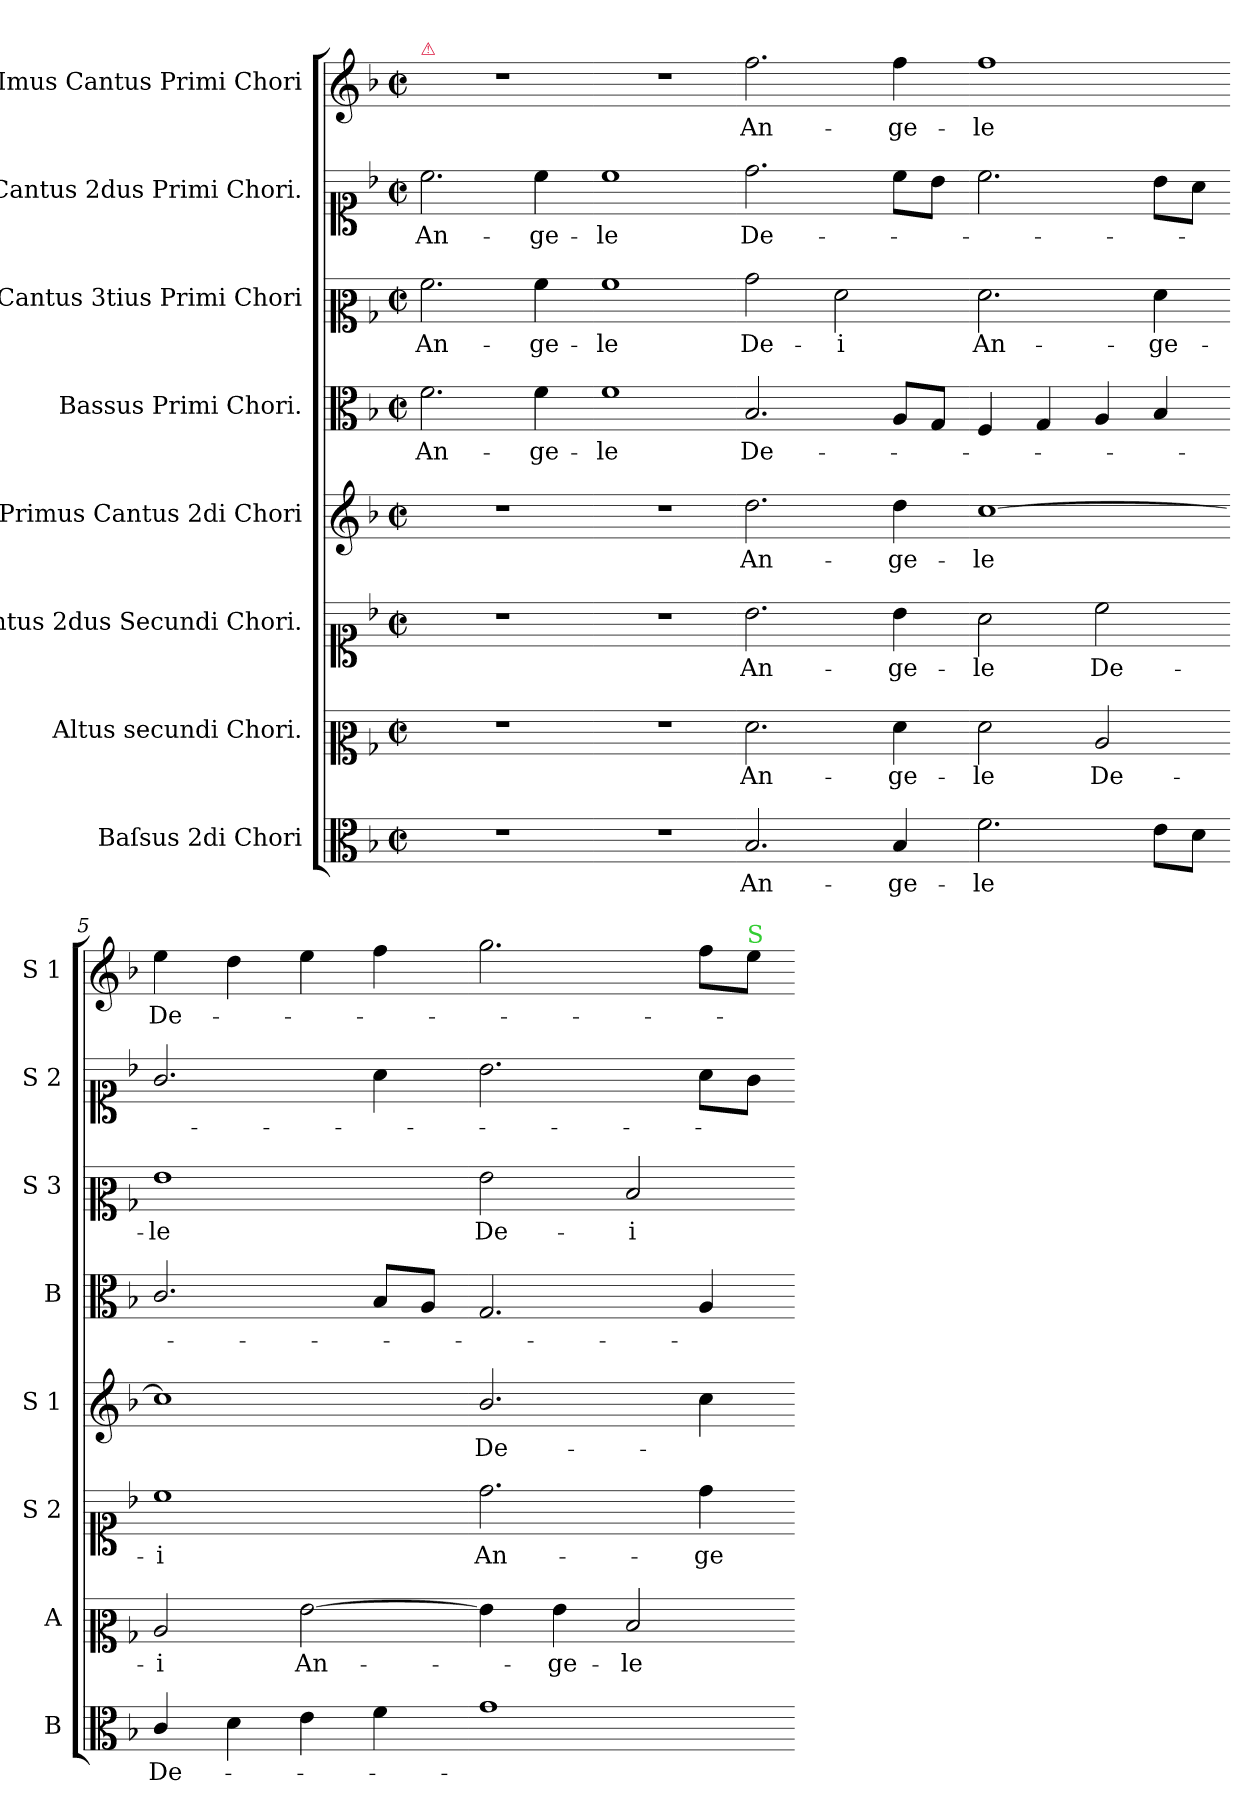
**kern	**text	**kern	**text	**kern	**text	**kern	**text	**kern	**text	**kern	**text	**kern	**text	**kern	**text
*part8	*part8	*part7	*part7	*part6	*part6	*part5	*part5	*part4	*part4	*part3	*part3	*part2	*part2	*part1	*part1
*staff8	*staff8	*staff7	*staff7	*staff6	*staff6	*staff5	*staff5	*staff4	*staff4	*staff3	*staff3	*staff2	*staff2	*staff1	*staff1
*I"Baſsus 2di Chori	*	*I"Altus secundi Chori.	*	*I"Cantus 2dus Secundi Chori.	*	*I"Primus Cantus 2di Chori	*	*I"Bassus Primi Chori.	*	*I"Cantus 3tius Primi Chori	*	*I"Cantus 2dus Primi Chori.	*	*I"Imus Cantus Primi Chori	*
*I'B	*	*I'A	*	*I'S 2	*	*I'S 1	*	*I'B	*	*I'S 3	*	*I'S 2	*	*I'S 1	*
*clefC3	*	*clefC2	*	*clefC1	*	*clefG2	*	*clefC3	*	*clefC2	*	*clefC1	*	*clefG2	*
*k[b-]	*	*k[b-]	*	*k[b-]	*	*k[b-]	*	*k[b-]	*	*k[b-]	*	*k[b-]	*	*k[b-]	*
*F:	*	*F:	*	*F:	*	*F:	*	*F:	*	*F:	*	*F:	*	*F:	*
*M2/2	*	*M2/2	*	*M2/2	*	*M2/2	*	*M2/2	*	*M2/2	*	*M2/2	*	*M2/2	*
*met(c|)	*	*met(c|)	*	*met(c|)	*	*met(c|)	*	*met(c|)	*	*met(c|)	*	*met(c|)	*	*met(c|)	*
=1	=1	=1	=1	=1	=1	=1	=1	=1	=1	=1	=1	=1	=1	=1	=1
!	!	!	!	!	!	!	!	!	!	!	!	!	!	!LO:TX:a:color=crimson:t=⚠	!
1r	.	1r	.	1r	.	1r	.	2.f\	An-	2.a\	An-	2.cc\	An-	1r	.
.	.	.	.	.	.	.	.	4f\	-ge-	4a\	-ge-	4cc\	-ge-	.	.
=2-	=2-	=2-	=2-	=2-	=2-	=2-	=2-	=2-	=2-	=2-	=2-	=2-	=2-	=2-	=2-
1r	.	1r	.	1r	.	1r	.	1f	-le	1a	-le	1cc	-le	1r	.
=3-	=3-	=3-	=3-	=3-	=3-	=3-	=3-	=3-	=3-	=3-	=3-	=3-	=3-	=3-	=3-
2.B-/	An-	2.f\	An-	2.b-\	An-	2.dd\	An-	2.B-/	De-	2b-\	De-	2.dd\	De-	2.ff\	An-
.	.	.	.	.	.	.	.	.	.	2f\	-i	.	.	.	.
4B-/	-ge-	4f\	-ge-	4b-\	-ge-	4dd\	-ge-	8A/L	.	.	.	8cc\L	.	4ff\	-ge-
.	.	.	.	.	.	.	.	8G/J	.	.	.	8b-\J	.	.	.
=4-	=4-	=4-	=4-	=4-	=4-	=4-	=4-	=4-	=4-	=4-	=4-	=4-	=4-	=4-	=4-
2.f\	-le	2f\	-le	2a\	-le	[1cc	-le	4F/	.	2.f\	An-	2.cc\	.	1ff	-le
.	.	.	.	.	.	.	.	4G/	.	.	.	.	.	.	.
.	.	2c/	De-	2cc\	De-	.	.	4A/	.	.	.	.	.	.	.
8e\L	.	.	.	.	.	.	.	4B-/	.	4f\	-ge-	8b-\L	.	.	.
8d\J	.	.	.	.	.	.	.	.	.	.	.	8a\J	.	.	.
=5-	=5-	=5-	=5-	=5-	=5-	=5-	=5-	=5-	=5-	=5-	=5-	=5-	=5-	=5-	=5-
4c/	De-	2c/	-i	1cc	-i	1cc]	.	2.c/	.	1g	-le	2.g/	.	4ee\	De-
4d\	.	.	.	.	.	.	.	.	.	.	.	.	.	4dd\	.
4e\	.	[2g\	An-	.	.	.	.	.	.	.	.	.	.	4ee\	.
4f\	.	.	.	.	.	.	.	8B-/L	.	.	.	4a\	.	4ff\	.
.	.	.	.	.	.	.	.	8A/J	.	.	.	.	.	.	.
=6-	=6-	=6-	=6-	=6-	=6-	=6-	=6-	=6-	=6-	=6-	=6-	=6-	=6-	=6-	=6-
1g	.	4g\]	.	2.dd\	An-	2.b-/	De-	2.G/	.	2g\	De-	2.b-\	.	2.gg\	.
.	.	4g\	-ge-	.	.	.	.	.	.	.	.	.	.	.	.
.	.	2d/	-le	.	.	.	.	.	.	2d/	-i	.	.	.	.
.	.	.	.	4dd\	-ge-	4cc\	.	4A/	.	.	.	8a\L	.	8ff\L	.
!	!	!	!	!	!	!	!	!	!	!	!	!	!	!LO:TX:a:color=limegreen:t=S	!
.	.	.	.	.	.	.	.	.	.	.	.	8g\J	.	8ee\J	.
=-	=-	=-	=-	=-	=-	=-	=-	=-	=-	=-	=-	=-	=-	=-	=-
*-	*-	*-	*-	*-	*-	*-	*-	*-	*-	*-	*-	*-	*-	*-	*-
